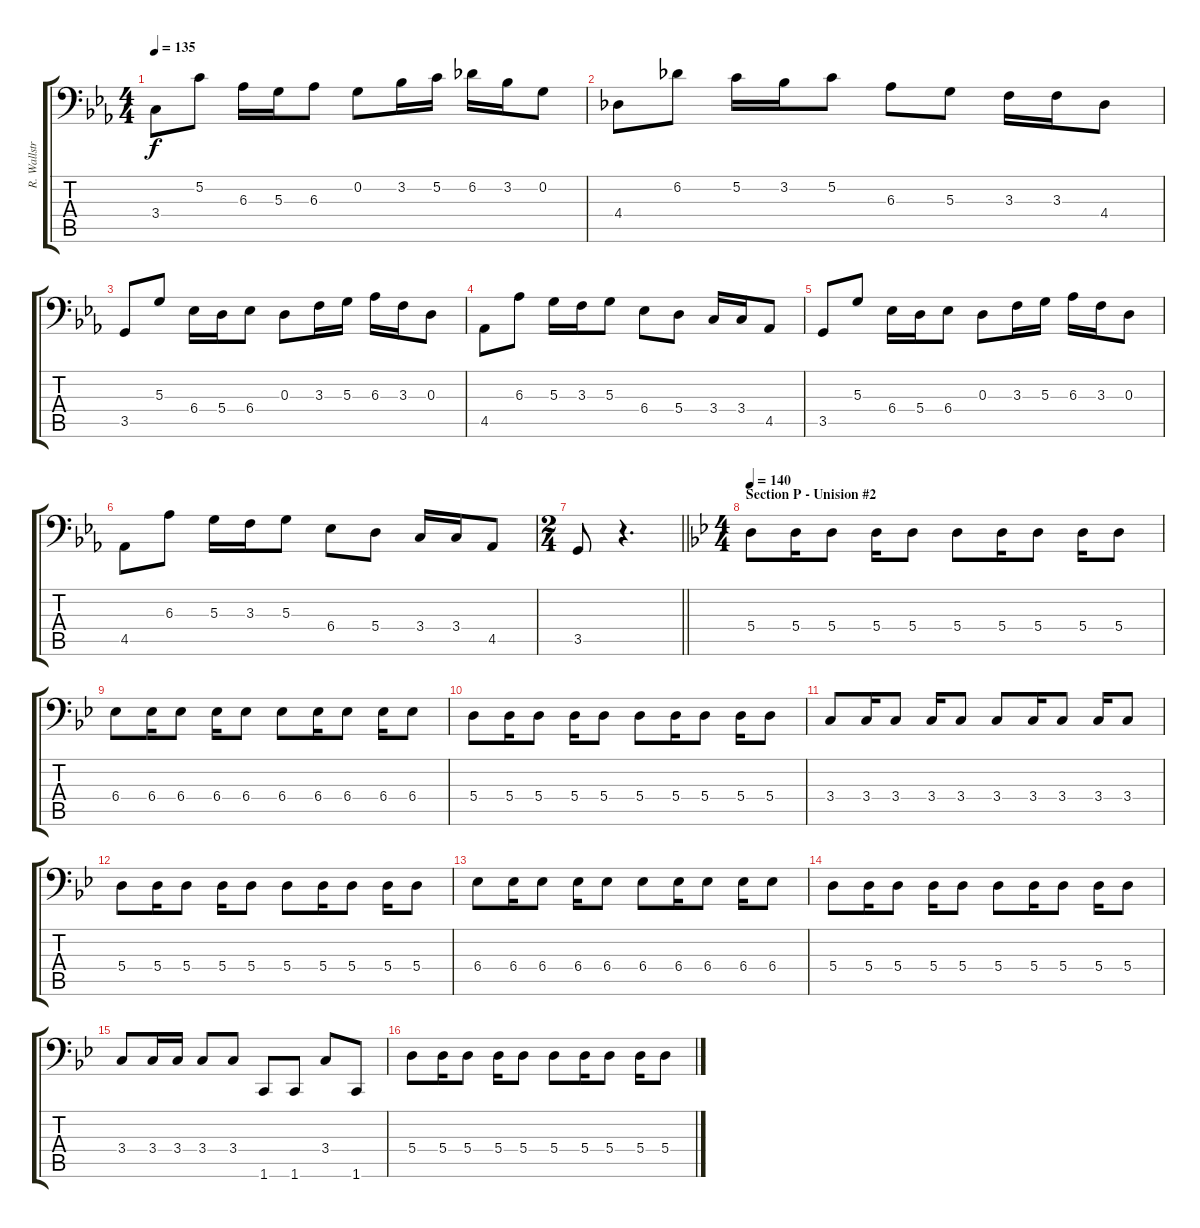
\track ("R. Wallström (Bass)" "R. Wallstr") {instrument electricbassfinger}
\staff {score tabs}
\tuning (C3 G2 D2 A1 E1 B0) {hide}
\ts (4 4)
\tempo 135
\clef f4
\ks cminor
3.4.8{dy f} 5.2.8 6.3.16 5.3.16 6.3.8 0.2.8 3.2.16 5.2.16 6.2.16 3.2.16 0.2.8 |
4.4.8 6.2.8 5.2.16 3.2.16 5.2.8 6.3.8 5.3.8 3.3.16 3.3.16 4.4.8 |
3.5.8 5.3.8 6.4.16 5.4.16 6.4.8 0.3.8 3.3.16 5.3.16 6.3.16 3.3.16 0.3.8 |
4.5.8 6.3.8 5.3.16 3.3.16 5.3.8 6.4.8 5.4.8 3.4.16 3.4.16 4.5.8 |
3.5.8 5.3.8 6.4.16 5.4.16 6.4.8 0.3.8 3.3.16 5.3.16 6.3.16 3.3.16 0.3.8 |
4.5.8 6.3.8 5.3.16 3.3.16 5.3.8 6.4.8 5.4.8 3.4.16 3.4.16 4.5.8 |
\ts (2 4)
\barLineRight lightlight
3.5.8 r.4{d} |
\ts (4 4)
\section ("" "Section P - Unision #2")
\tempo 140
\ks gminor
5.4.8 5.4.16 5.4.8 5.4.16 5.4.8 5.4.8 5.4.16 5.4.8 5.4.16 5.4.8 |
6.4.8 6.4.16 6.4.8 6.4.16 6.4.8 6.4.8 6.4.16 6.4.8 6.4.16 6.4.8 |
5.4.8 5.4.16 5.4.8 5.4.16 5.4.8 5.4.8 5.4.16 5.4.8 5.4.16 5.4.8 |
3.4.8 3.4.16 3.4.8 3.4.16 3.4.8 3.4.8 3.4.16 3.4.8 3.4.16 3.4.8 |
5.4.8 5.4.16 5.4.8 5.4.16 5.4.8 5.4.8 5.4.16 5.4.8 5.4.16 5.4.8 |
6.4.8 6.4.16 6.4.8 6.4.16 6.4.8 6.4.8 6.4.16 6.4.8 6.4.16 6.4.8 |
5.4.8 5.4.16 5.4.8 5.4.16 5.4.8 5.4.8 5.4.16 5.4.8 5.4.16 5.4.8 |
3.4.8 3.4.16 3.4.16 3.4.8 3.4.8 1.6.8 1.6.8 3.4.8 1.6.8 |
5.4.8 5.4.16 5.4.8 5.4.16 5.4.8 5.4.8 5.4.16 5.4.8 5.4.16 5.4.8
